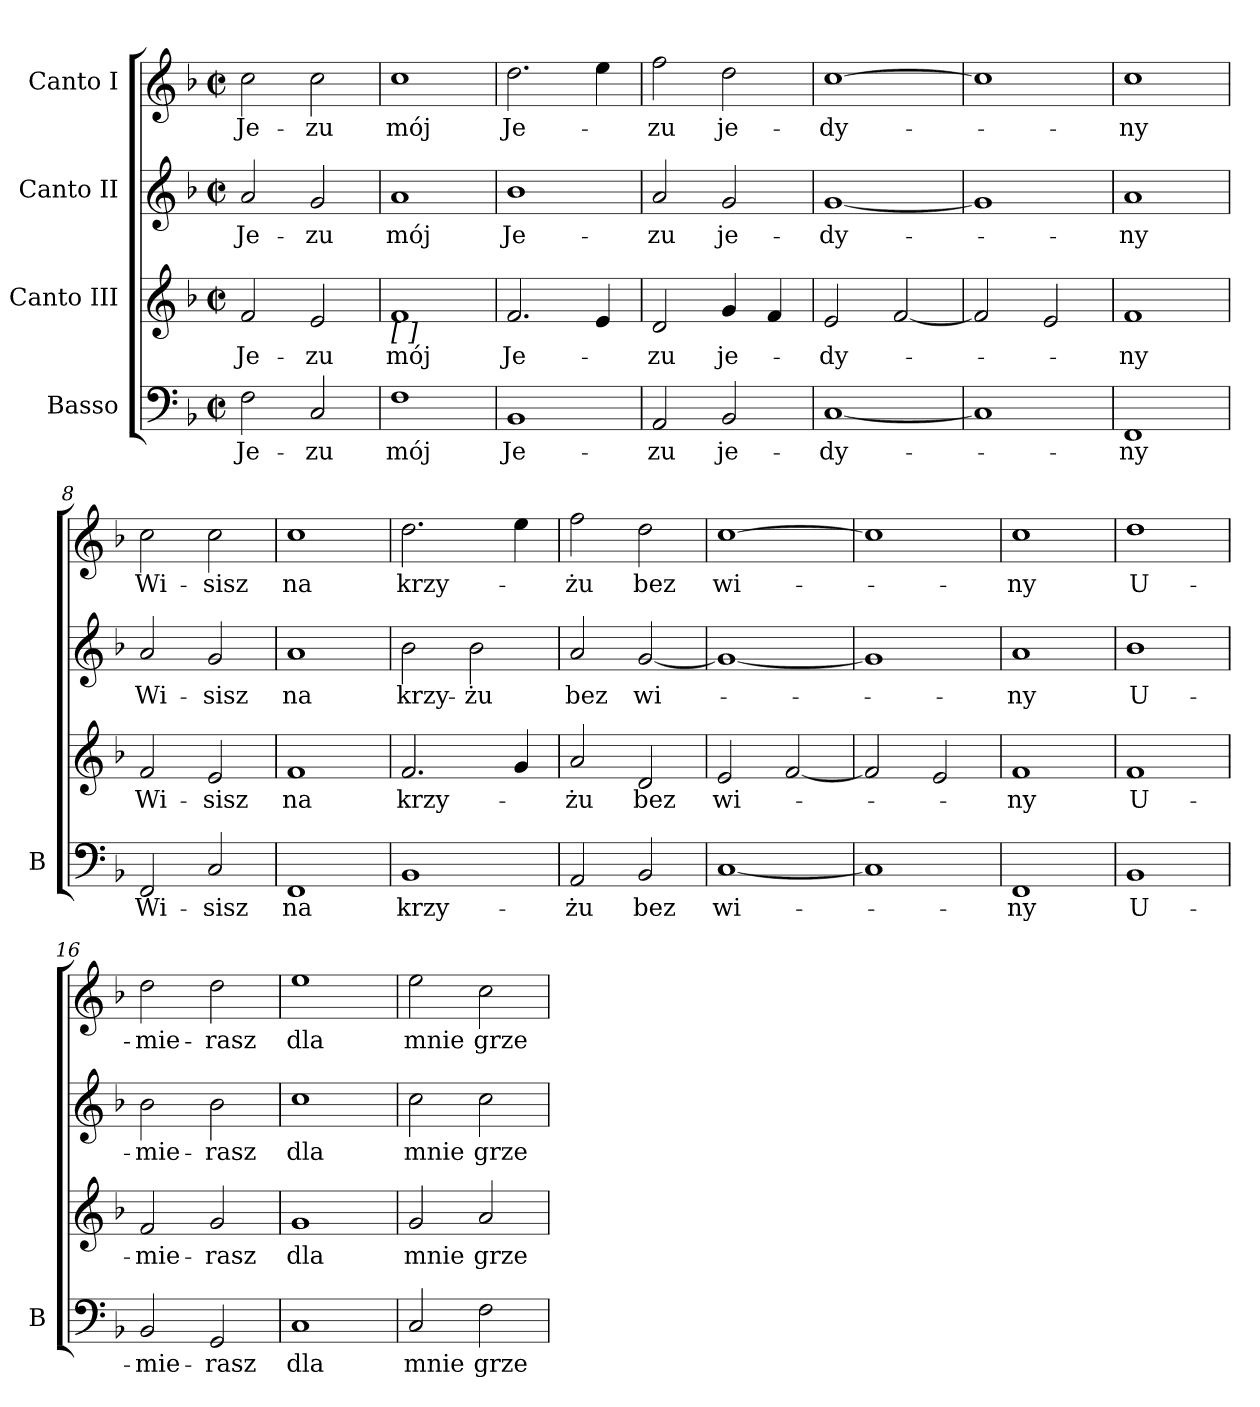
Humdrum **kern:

**kern	**text	**kern	**text	**kern	**text	**kern	**text
*part4	*part4	*part3	*part3	*part2	*part2	*part1	*part1
*staff4	*staff4	*staff3	*staff3	*staff2	*staff2	*staff1	*staff1
*I"Basso	*	*I"Canto III	*	*I"Canto II	*	*I"Canto I	*
*I'B	*	*	*	*	*	*	*
*clefF4	*	*clefG2	*	*clefG2	*	*clefG2	*
*k[b-]	*	*k[b-]	*	*k[b-]	*	*k[b-]	*
*M2/2	*	*M2/2	*	*M2/2	*	*M2/2	*
*met(c|)	*	*met(c|)	*	*met(c|)	*	*met(c|)	*
=1	=1	=1	=1	=1	=1	=1	=1
2F\	Je-	2f/	Je-	2a/	Je-	2cc\	Je-
2C/	-zu	2e/	-zu	2g/	-zu	2cc\	-zu
=2	=2	=2	=2	=2	=2	=2	=2
!	!	!LO:TX:b:t=[  ]	!	!	!	!	!
1F	mój	1f	mój	1a	mój	1cc	mój
=3	=3	=3	=3	=3	=3	=3	=3
1BB-	Je-	2.f/	Je-	1b-	Je-	2.dd\	Je-
.	.	4e/	.	.	.	4ee\	.
=4	=4	=4	=4	=4	=4	=4	=4
2AA/	-zu	2d/	-zu	2a/	-zu	2ff\	-zu
2BB-/	je-	4g/	je-	2g/	je-	2dd\	je-
.	.	4f/	.	.	.	.	.
=5	=5	=5	=5	=5	=5	=5	=5
[1C	-dy-	2e/	-dy-	[1g	-dy-	[1cc	-dy-
.	.	[2f/	.	.	.	.	.
=6	=6	=6	=6	=6	=6	=6	=6
1C]	.	2f/]	.	1g]	.	1cc]	.
.	.	2e/	.	.	.	.	.
=7	=7	=7	=7	=7	=7	=7	=7
1FF	-ny	1f	-ny	1a	-ny	1cc	-ny
=8	=8	=8	=8	=8	=8	=8	=8
2FF/	Wi-	2f/	Wi-	2a/	Wi-	2cc\	Wi-
2C/	-sisz	2e/	-sisz	2g/	-sisz	2cc\	-sisz
=9	=9	=9	=9	=9	=9	=9	=9
1FF	na	1f	na	1a	na	1cc	na
=10	=10	=10	=10	=10	=10	=10	=10
1BB-	krzy-	2.f/	krzy-	2b-\	krzy-	2.dd\	krzy-
.	.	.	.	2b-\	-żu	.	.
.	.	4g/	.	.	.	4ee\	.
=11	=11	=11	=11	=11	=11	=11	=11
2AA/	-żu	2a/	-żu	2a/	bez	2ff\	-żu
2BB-/	bez	2d/	bez	[2g/	wi-	2dd\	bez
=12	=12	=12	=12	=12	=12	=12	=12
[1C	wi-	2e/	wi-	1g_	.	[1cc	wi-
.	.	[2f/	.	.	.	.	.
=13	=13	=13	=13	=13	=13	=13	=13
1C]	.	2f/]	.	1g]	.	1cc]	.
.	.	2e/	.	.	.	.	.
=14	=14	=14	=14	=14	=14	=14	=14
1FF	-ny	1f	-ny	1a	-ny	1cc	-ny
=15	=15	=15	=15	=15	=15	=15	=15
1BB-	U-	1f	U-	1b-	U-	1dd	U-
=16	=16	=16	=16	=16	=16	=16	=16
2BB-/	-mie-	2f/	-mie-	2b-\	-mie-	2dd\	-mie-
2GG/	-rasz	2g/	-rasz	2b-\	-rasz	2dd\	-rasz
=17	=17	=17	=17	=17	=17	=17	=17
1C	dla	1g	dla	1cc	dla	1ee	dla
=18	=18	=18	=18	=18	=18	=18	=18
2C/	mnie	2g/	mnie	2cc\	mnie	2ee\	mnie
2F\	grze-	2a/	grze-	2cc\	grze-	2cc\	grze-
=	=	=	=	=	=	=	=
*-	*-	*-	*-	*-	*-	*-	*-
